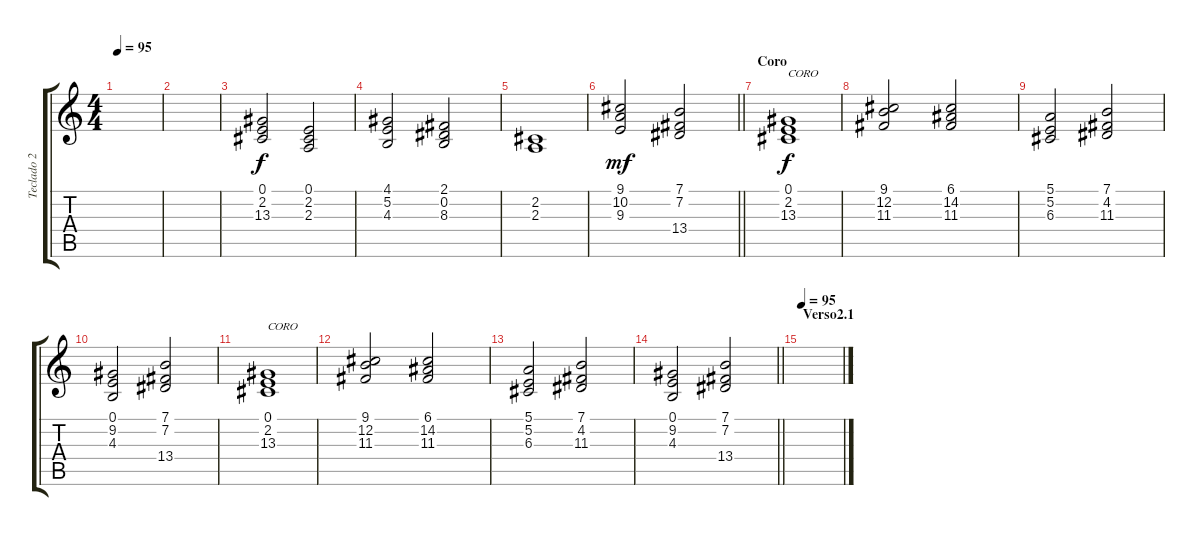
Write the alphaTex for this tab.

\track ("Teclado 2" "Teclado 2") {instrument choiraahs}
\staff {score tabs}
\tuning (E4 B3 G3 D3 A2 E2) {hide}
\ts (4 4)
\tempo 95
\clef g2
\ks c
|
|
(0.1 2.2 13.3).2 (0.1 2.2 2.3).2 |
(4.1 5.2 4.3).2 (2.1 0.2 8.3).2 |
(2.2 2.3).1 |
\barLineRight lightlight
(9.1 10.2 9.3).2{dy mf instrument drawbarorgan} (7.1 7.2 13.4).2 |
\section ("" "Coro")
(0.1 2.2 13.3).1{txt "CORO" dy f} |
(9.1 12.2 11.3).2 (6.1 14.2 11.3).2 |
(5.1 5.2 6.3).2 (7.1 4.2 11.3).2 |
(0.1 9.2 4.3).2 (7.1 7.2 13.4).2 |
(0.1 2.2 13.3).1{txt "CORO"} |
(9.1 12.2 11.3).2 (6.1 14.2 11.3).2 |
(5.1 5.2 6.3).2 (7.1 4.2 11.3).2 |
\barLineRight lightlight
(0.1 9.2 4.3).2 (7.1 7.2 13.4).2 |
\section ("" "Verso2.1")
\tempo 95
